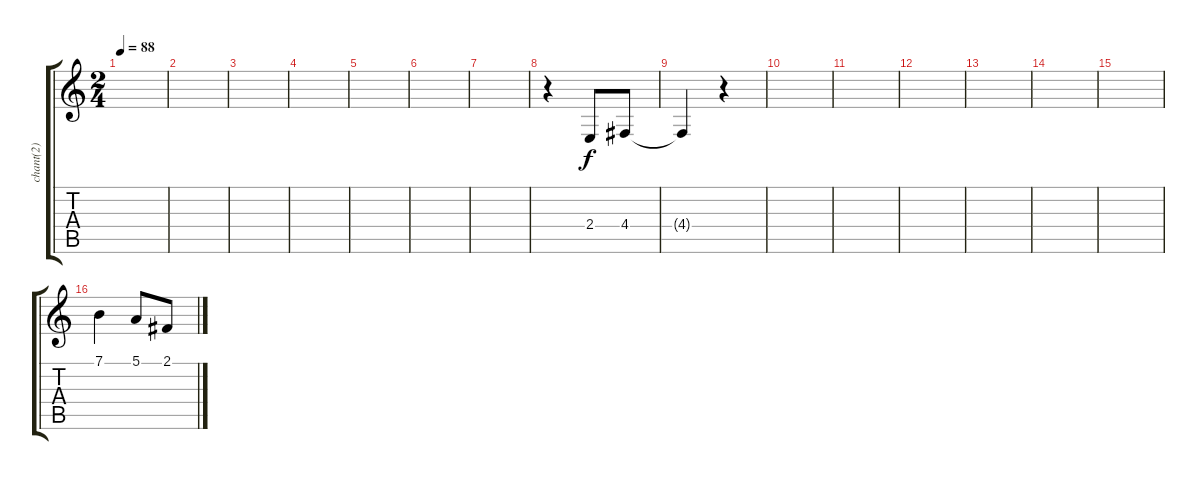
\track ("chant(2)" "chant(2)") {instrument electricgrandpiano}
\staff {score tabs}
\tuning (E4 B3 G3 D3 A2 E2) {hide}
\ts (2 4)
\tempo 88
\clef g2
\ks c
|
|
|
|
|
|
|
r.4 2.4.8 4.4.8 |
4.4{t}.4 r.4 |
|
|
|
|
|
|
7.1.4 5.1.8 2.1.8
